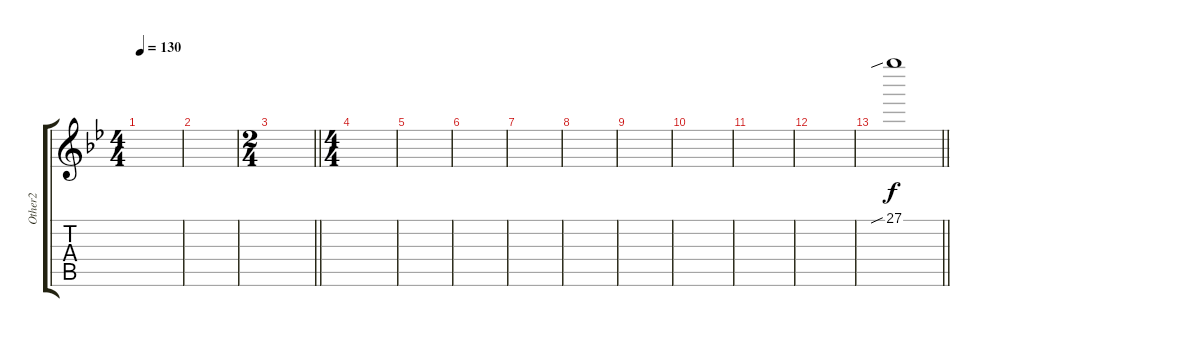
\track ("Other2" "Other2") {instrument acousticguitarsteel}
\staff {score tabs}
\tuning (E4 B3 G3 D3 A2 E2) {hide}
\ts (4 4)
\tempo 130
\clef g2
\ks bb
|
|
\ts (2 4)
\barLineRight lightlight
|
\ts (4 4)
|
|
|
|
|
|
|
|
|
\barLineRight lightlight
27.1{sib}.1{volume 3}
